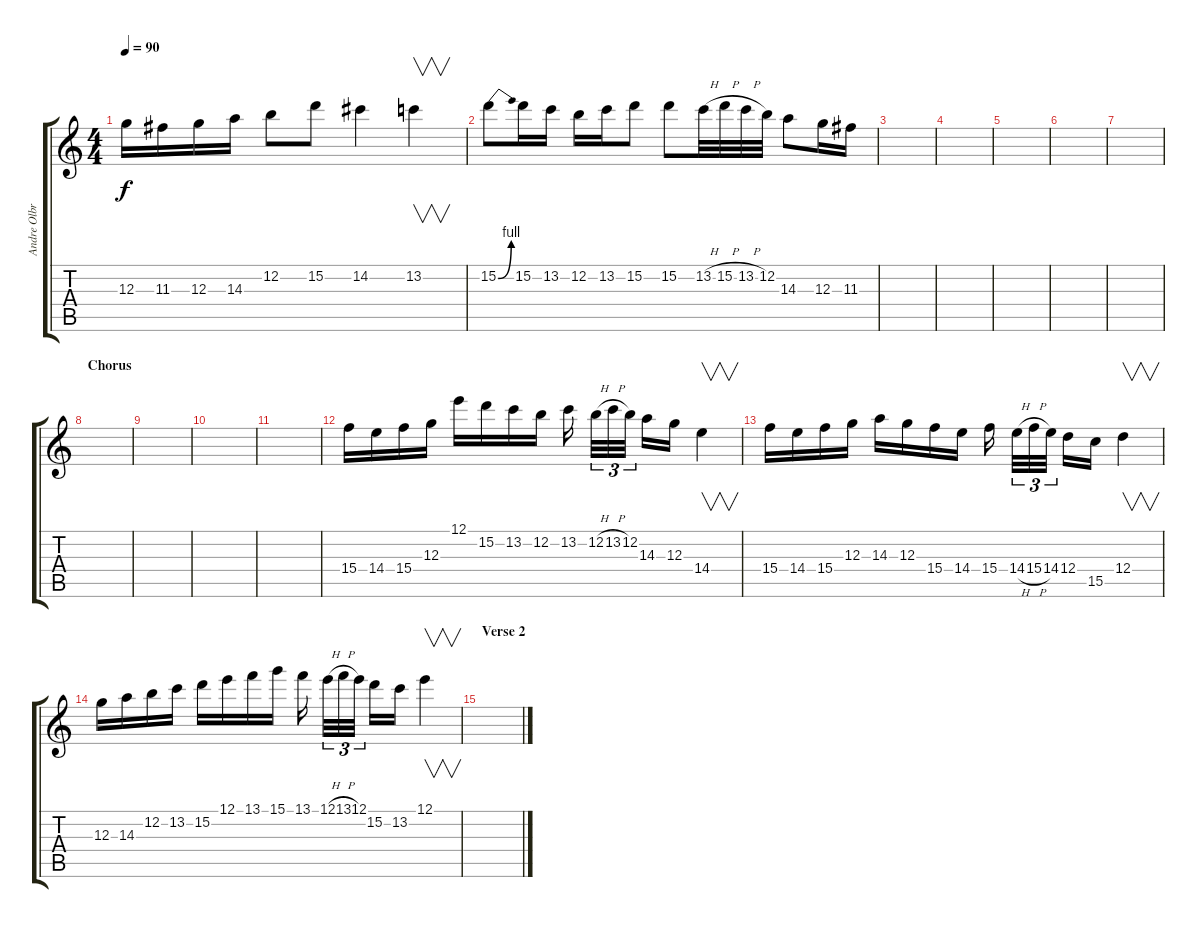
\track ("Andre Olbrich" "Andre Olbr") {instrument distortionguitar}
\staff {score tabs}
\tuning (E4 B3 G3 D3 A2 E2) {hide}
\ts (4 4)
\tempo 90
\clef g2
\ks c
12.3.16{dy f} 11.3.16 12.3.16 14.3.16 12.2.8 15.2.8 14.2.4 13.2.4{v} |
15.2{be (bend 0 0 60 4)}.8 15.2.16 13.2.16 12.2.16 13.2.16 15.2.8 15.2.8 13.2{h}.32 15.2{h}.32 13.2{h}.32 12.2.32 14.3.8 12.3.16 11.3.16 |
|
|
|
|
|
\section ("" "Chorus")
|
|
|
|
15.4.16 14.4.16 15.4.16 12.3.16 12.1.16 15.2.16 13.2.16 12.2.16 13.2.16 12.2{h}.32{tu (3 2)} 13.2{h}.32{tu (3 2)} 12.2.32{tu (3 2)} 14.3.16 12.3.16 14.4.4{v} |
15.4.16 14.4.16 15.4.16 12.3.16 14.3.16 12.3.16 15.4.16 14.4.16 15.4.16 14.4{h}.32{tu (3 2)} 15.4{h}.32{tu (3 2)} 14.4.32{tu (3 2)} 12.4.16 15.5.16 12.4.4{v} |
12.3.16 14.3.16 12.2.16 13.2.16 15.2.16 12.1.16 13.1.16 15.1.16 13.1.16 12.1{h}.32{tu (3 2)} 13.1{h}.32{tu (3 2)} 12.1.32{tu (3 2)} 15.2.16 13.2.16 12.1.4{v} |
\section ("" "Verse 2")
